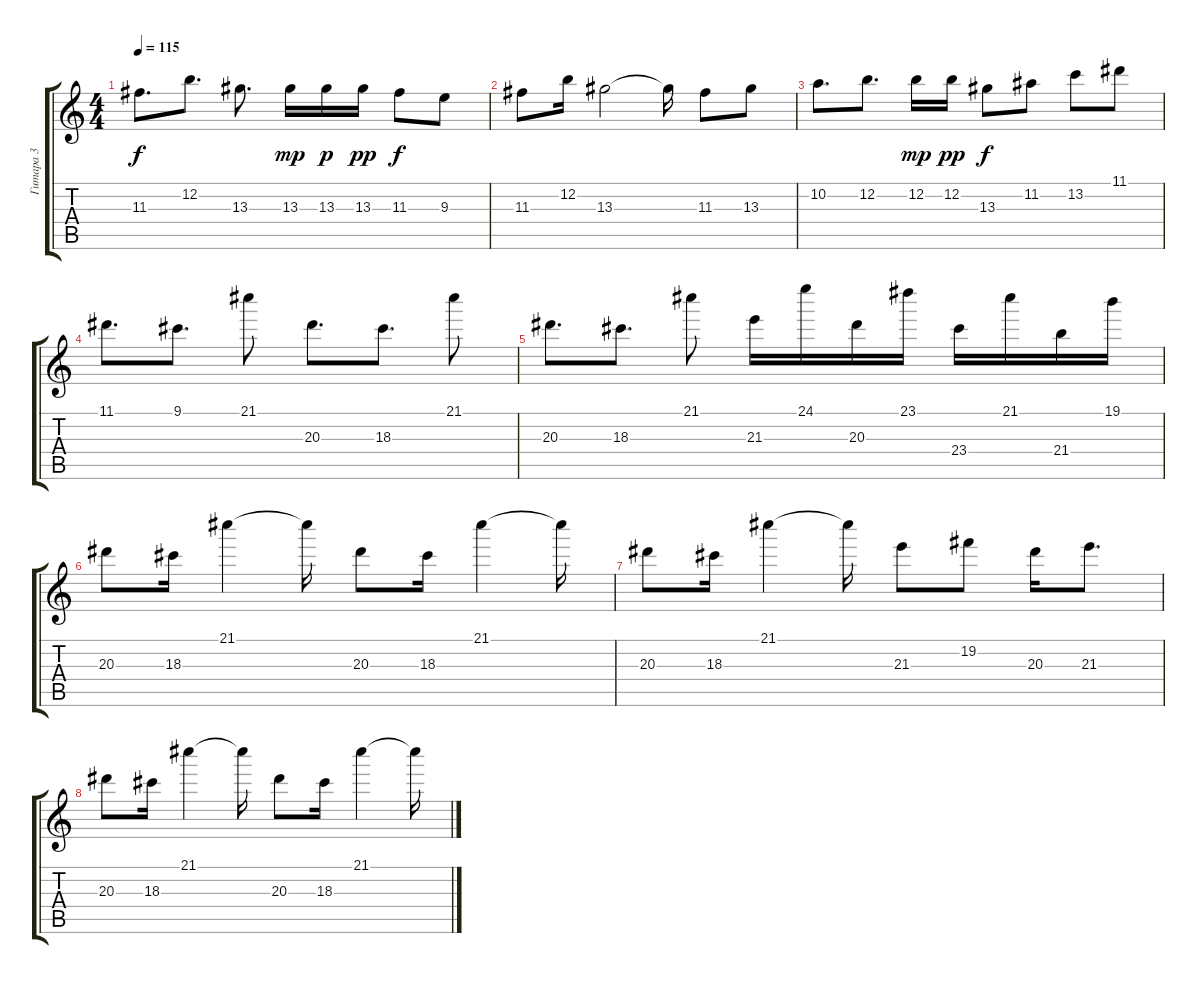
\track ("Гитара 3" "Гитара 3") {instrument distortionguitar}
\staff {score tabs}
\tuning (E4 B3 G3 D3 A2 E2) {hide}
\ts (4 4)
\tempo 115
\clef g2
\ks c
11.3.8{d dy f} 12.2.8{d} 13.3.8{d} 13.3.16{dy mp} 13.3.16{dy p} 13.3.16{dy pp} 11.3.8{dy f} 9.3.8 |
11.3.8 12.2.16 13.3.2 13.3{t}.16 11.3.8 13.3.8 |
10.2.8{d} 12.2.8{d} 12.2.16{dy mp} 12.2.16{dy pp} 13.3.8{dy f} 11.2.8 13.2.8 11.1.8 |
11.1.8{d} 9.1.8{d} 21.1.8 20.3.8{d} 18.3.8{d} 21.1.8 |
20.3.8{d} 18.3.8{d} 21.1.8 21.3.16 24.1.16 20.3.16 23.1.16 23.4.16 21.1.16 21.4.16 19.1.16 |
20.3.8 18.3.16 21.1.4 21.1{t}.16 20.3.8 18.3.16 21.1.4 21.1{t}.16 |
20.3.8 18.3.16 21.1.4 21.1{t}.16 21.3.8 19.2.8 20.3.16 21.3.8{d} |
20.3.8 18.3.16 21.1.4 21.1{t}.16 20.3.8 18.3.16 21.1.4 21.1{t}.16
